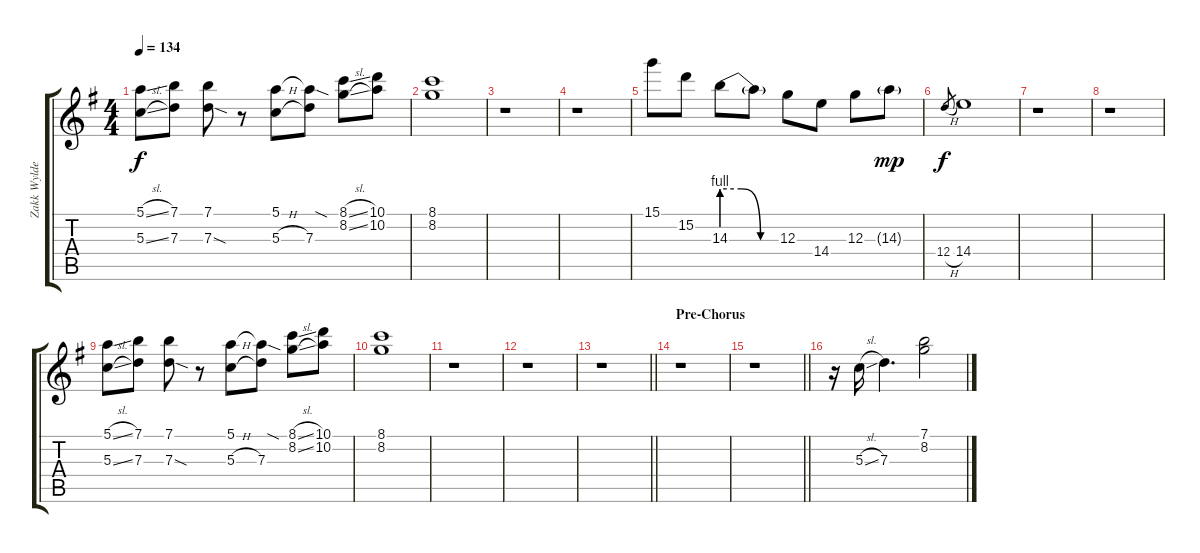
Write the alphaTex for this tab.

\track ("Zakk Wylde (lead)" "Zakk Wylde") {instrument acousticguitarsteel}
\staff {score tabs}
\tuning (E4 B3 G3 D3 A2 E2) {hide}
\ts (4 4)
\tempo 134
\clef g2
\ks g
(5.1{sl} 5.3{sl}).8{dy f} (7.1 7.3).8 (7.1 7.3{sod}).8 r.8 (5.1 5.3{h}).8 (5.1{sod t} 7.3).8 (8.1{sl} 8.2{sl}).8 (10.1 10.2).8 |
(8.1 8.2).1 |
r.1 |
r.1 |
15.1.8 15.2.8 14.3{be (custom 0 4 20 4 40 0 60 0)}.8 14.3{t}.8 12.3.8 14.4.8 12.3.8 14.3{g}.8{dy mp} |
12.4{h}.8{gr dy f} 14.4.1 |
r.1 |
r.1 |
(5.1{sl} 5.3{sl}).8 (7.1 7.3).8 (7.1 7.3{sod}).8 r.8 (5.1 5.3{h}).8 (5.1{sod t} 7.3).8 (8.1{sl} 8.2{sl}).8 (10.1 10.2).8 |
(8.1 8.2).1 |
r.1 |
r.1 |
\barLineRight lightlight
r.1 |
\section ("" "Pre-Chorus")
r.1 |
\barLineRight lightlight
r.1 |
r.16 5.3{sl}.16 7.3.4{d} (7.1 8.2).2
